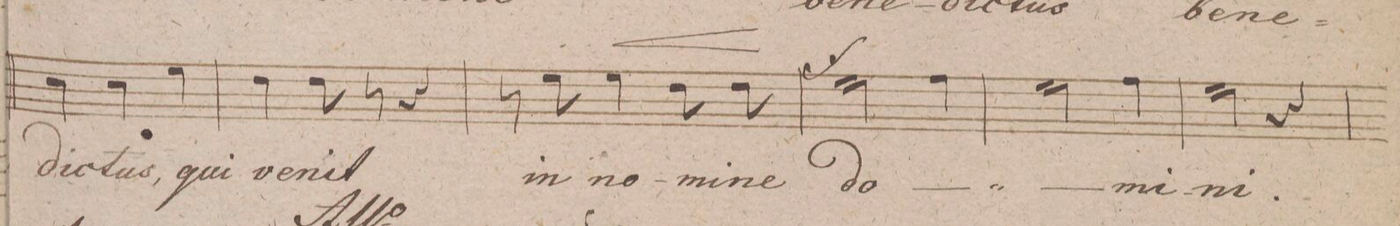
**kern	**text	**dynam
*I"Soprano.	*	*
*clefC1	*	*
*k[f#c#g#]	*	*
*M3/4	*	*
4a\	-dic-	.
4a\	-tus,	.
4cc#\	qui	.
=96	=96	=96
4b\	ve-	.
8b\	-nit	.
8r	.	.
4r	.	.
=97	=97	=97
8r	.	.
8cc#\	in	.
4cc#\	no-	<
8b\	-mi-	.
8b\	-ne	.
.	.	[
=98	=98	=98
2cc#\	do-	f
4dd\	.	.
=99	=99	=99
2cc#\	.	.
4dd\	-mi-	.
=100	=100	=100
2cc#\	-ni.	.
4r	.	.
=101	=101	=101
*-	*-	*-
